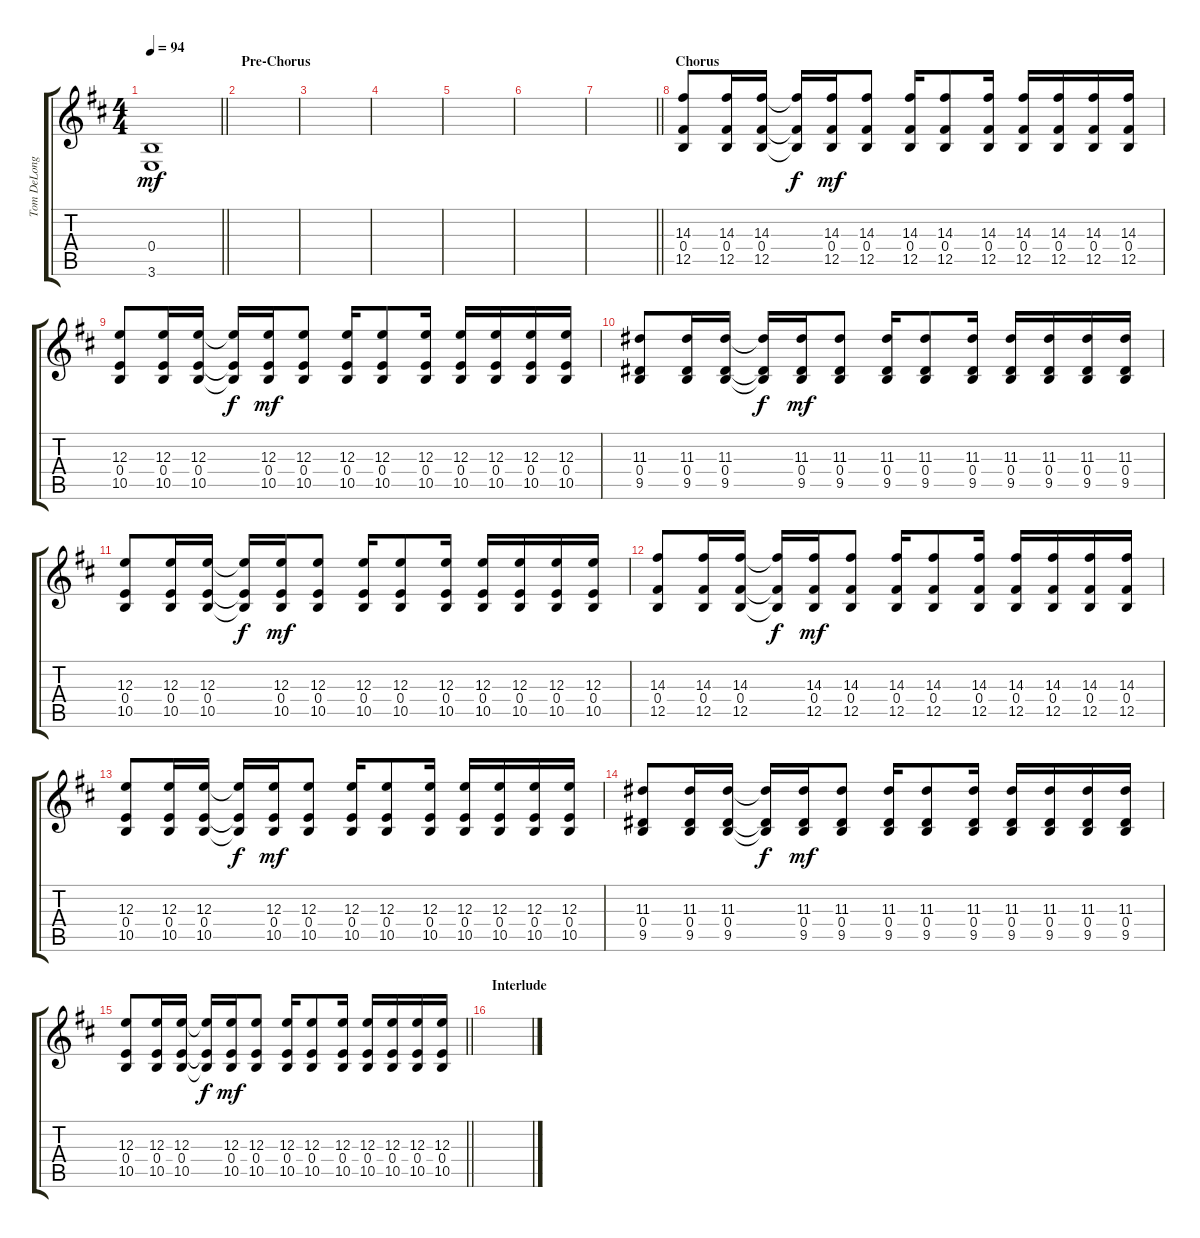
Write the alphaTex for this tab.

\track ("Tom DeLonge 4" "Tom DeLong") {instrument electricguitarclean}
\staff {score tabs}
\tuning (Db4 Ab3 E3 B2 Gb2 Db2) {hide}
\ts (4 4)
\tempo 94
\clef g2
\barLineRight lightlight
\ks d
(0.4 3.6).1{dy mf} |
\section ("" "Pre-Chorus")
|
|
|
|
|
\barLineRight lightlight
|
\section ("" "Chorus")
(14.3 0.4 12.5).8 (14.3 0.4 12.5).16 (14.3 0.4 12.5).16 (14.3{t} 0.4{t} 12.5{t}).16{dy f} (14.3 0.4 12.5).16{dy mf} (14.3 0.4 12.5).8 (14.3 0.4 12.5).16 (14.3 0.4 12.5).8 (14.3 0.4 12.5).16 (14.3 0.4 12.5).16 (14.3 0.4 12.5).16 (14.3 0.4 12.5).16 (14.3 0.4 12.5).16 |
(12.3 0.4 10.5).8 (12.3 0.4 10.5).16 (12.3 0.4 10.5).16 (12.3{t} 0.4{t} 10.5{t}).16{dy f} (12.3 0.4 10.5).16{dy mf} (12.3 0.4 10.5).8 (12.3 0.4 10.5).16 (12.3 0.4 10.5).8 (12.3 0.4 10.5).16 (12.3 0.4 10.5).16 (12.3 0.4 10.5).16 (12.3 0.4 10.5).16 (12.3 0.4 10.5).16 |
(11.3 0.4 9.5).8 (11.3 0.4 9.5).16 (11.3 0.4 9.5).16 (11.3{t} 0.4{t} 9.5{t}).16{dy f} (11.3 0.4 9.5).16{dy mf} (11.3 0.4 9.5).8 (11.3 0.4 9.5).16 (11.3 0.4 9.5).8 (11.3 0.4 9.5).16 (11.3 0.4 9.5).16 (11.3 0.4 9.5).16 (11.3 0.4 9.5).16 (11.3 0.4 9.5).16 |
(12.3 0.4 10.5).8 (12.3 0.4 10.5).16 (12.3 0.4 10.5).16 (12.3{t} 0.4{t} 10.5{t}).16{dy f} (12.3 0.4 10.5).16{dy mf} (12.3 0.4 10.5).8 (12.3 0.4 10.5).16 (12.3 0.4 10.5).8 (12.3 0.4 10.5).16 (12.3 0.4 10.5).16 (12.3 0.4 10.5).16 (12.3 0.4 10.5).16 (12.3 0.4 10.5).16 |
(14.3 0.4 12.5).8 (14.3 0.4 12.5).16 (14.3 0.4 12.5).16 (14.3{t} 0.4{t} 12.5{t}).16{dy f} (14.3 0.4 12.5).16{dy mf} (14.3 0.4 12.5).8 (14.3 0.4 12.5).16 (14.3 0.4 12.5).8 (14.3 0.4 12.5).16 (14.3 0.4 12.5).16 (14.3 0.4 12.5).16 (14.3 0.4 12.5).16 (14.3 0.4 12.5).16 |
(12.3 0.4 10.5).8 (12.3 0.4 10.5).16 (12.3 0.4 10.5).16 (12.3{t} 0.4{t} 10.5{t}).16{dy f} (12.3 0.4 10.5).16{dy mf} (12.3 0.4 10.5).8 (12.3 0.4 10.5).16 (12.3 0.4 10.5).8 (12.3 0.4 10.5).16 (12.3 0.4 10.5).16 (12.3 0.4 10.5).16 (12.3 0.4 10.5).16 (12.3 0.4 10.5).16 |
(11.3 0.4 9.5).8 (11.3 0.4 9.5).16 (11.3 0.4 9.5).16 (11.3{t} 0.4{t} 9.5{t}).16{dy f} (11.3 0.4 9.5).16{dy mf} (11.3 0.4 9.5).8 (11.3 0.4 9.5).16 (11.3 0.4 9.5).8 (11.3 0.4 9.5).16 (11.3 0.4 9.5).16 (11.3 0.4 9.5).16 (11.3 0.4 9.5).16 (11.3 0.4 9.5).16 |
\barLineRight lightlight
(12.3 0.4 10.5).8 (12.3 0.4 10.5).16 (12.3 0.4 10.5).16 (12.3{t} 0.4{t} 10.5{t}).16{dy f} (12.3 0.4 10.5).16{dy mf} (12.3 0.4 10.5).8 (12.3 0.4 10.5).16 (12.3 0.4 10.5).8 (12.3 0.4 10.5).16 (12.3 0.4 10.5).16 (12.3 0.4 10.5).16 (12.3 0.4 10.5).16 (12.3 0.4 10.5).16 |
\section ("" "Interlude")
